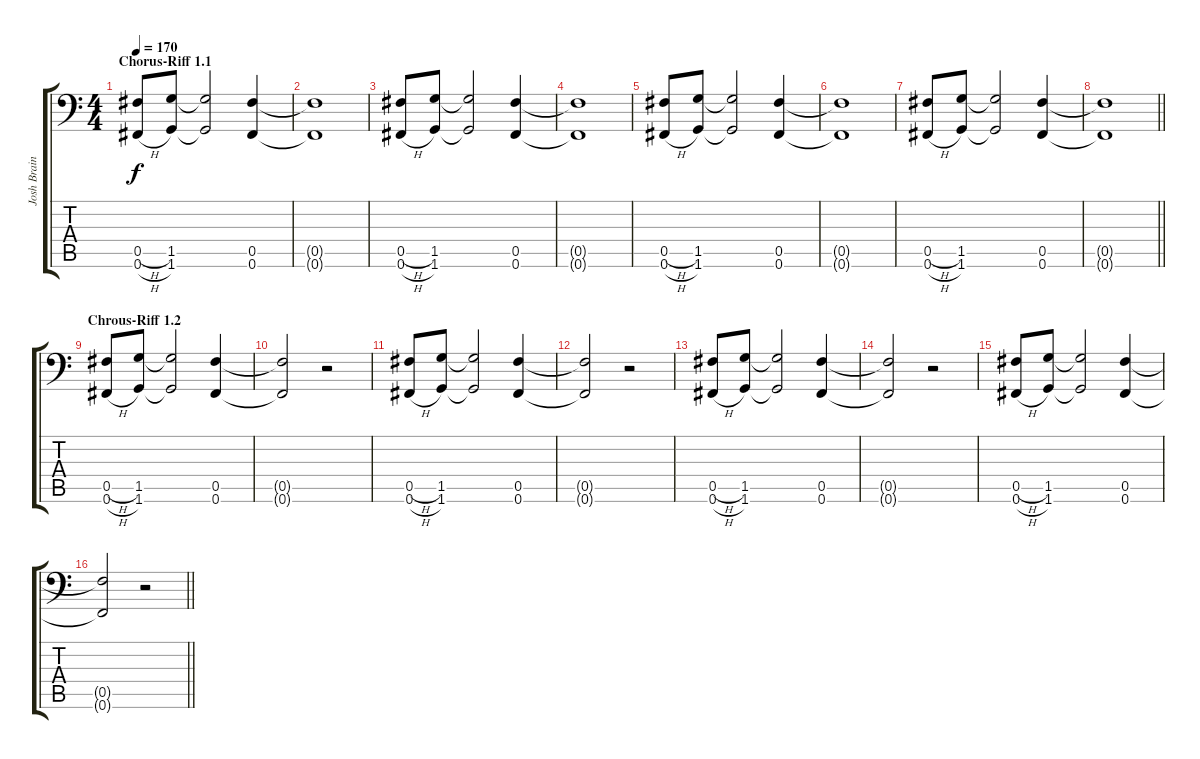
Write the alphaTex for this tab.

\track ("Josh Brainard" "Josh Brain") {instrument distortionguitar}
\staff {score tabs}
\tuning (Db4 Ab3 E3 B2 Gb2 Gb1) {hide}
\ts (4 4)
\section ("" "Chorus-Riff 1.1")
\tempo 170
\clef f4
\ks c
(0.5{h} 0.6{h}).8{dy f} (1.5 1.6).8 (1.5{t} 1.6{t}).2 (0.5 0.6).4 |
(0.5{t} 0.6{t}).1 |
(0.5{h} 0.6{h}).8 (1.5 1.6).8 (1.5{t} 1.6{t}).2 (0.5 0.6).4 |
(0.5{t} 0.6{t}).1 |
(0.5{h} 0.6{h}).8 (1.5 1.6).8 (1.5{t} 1.6{t}).2 (0.5 0.6).4 |
(0.5{t} 0.6{t}).1 |
(0.5{h} 0.6{h}).8 (1.5 1.6).8 (1.5{t} 1.6{t}).2 (0.5 0.6).4 |
\barLineRight lightlight
(0.5{t} 0.6{t}).1 |
\section ("" "Chrous-Riff 1.2")
(0.5{h} 0.6{h}).8 (1.5 1.6).8 (1.5{t} 1.6{t}).2 (0.5 0.6).4 |
(0.5{t} 0.6{t}).2 r.2 |
(0.5{h} 0.6{h}).8 (1.5 1.6).8 (1.5{t} 1.6{t}).2 (0.5 0.6).4 |
(0.5{t} 0.6{t}).2 r.2 |
(0.5{h} 0.6{h}).8 (1.5 1.6).8 (1.5{t} 1.6{t}).2 (0.5 0.6).4 |
(0.5{t} 0.6{t}).2 r.2 |
(0.5{h} 0.6{h}).8 (1.5 1.6).8 (1.5{t} 1.6{t}).2 (0.5 0.6).4 |
\barLineRight lightlight
(0.5{t} 0.6{t}).2 r.2
